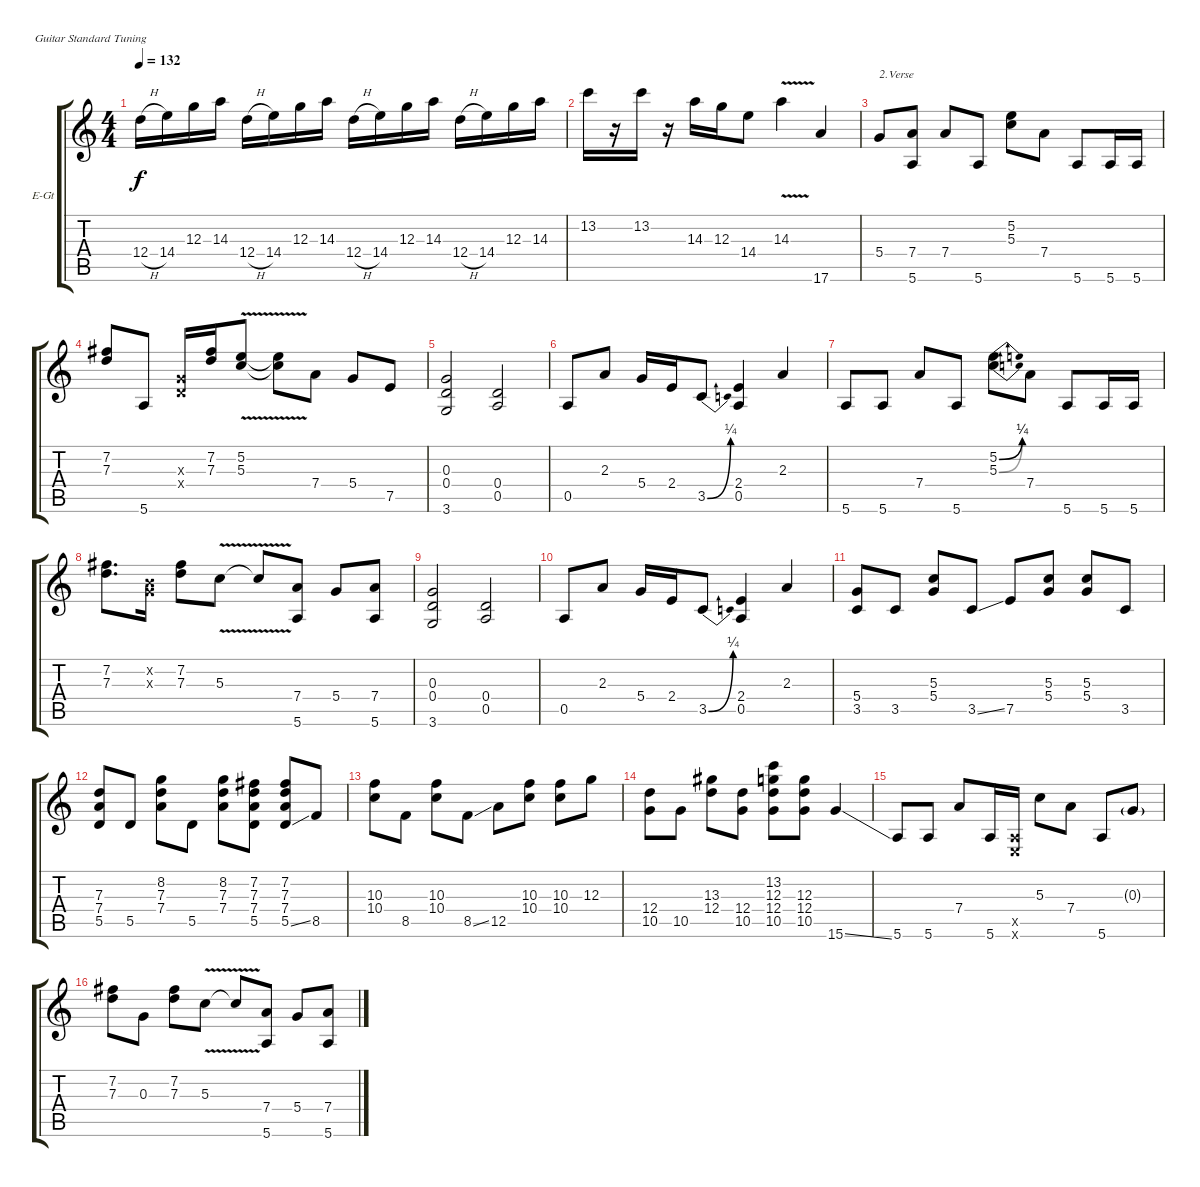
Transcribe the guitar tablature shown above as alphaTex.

\bracketExtendMode groupsimilarinstruments
\firstSystemTrackNameOrientation horizontal
\otherSystemsTrackNameOrientation horizontal
\track ("Paul" "E-Gt") {instrument distortionguitar}
\staff {score tabs}
\tuning (E4 B3 G3 D3 A2 E2)
\ts (4 4)
\tempo 132
\clef g2
\ks c
12.4{h}.16{dy f} 14.4.16 12.3.16 14.3.16 12.4{h}.16 14.4.16 12.3.16 14.3.16 12.4{h}.16 14.4.16 12.3.16 14.3.16 12.4{h}.16 14.4.16 12.3.16 14.3.16 |
13.2.16 r.16 13.2.16 r.16 14.3.16 12.3.16 14.4.8 14.3{v}.4 17.6.4 |
5.4.8{txt "2.Verse"} (7.4 5.6).8 7.4.8 5.6.8 (5.2 5.3).8 7.4.8 5.6.8 5.6.16 5.6.16 |
(7.2 7.3).8 5.6.8 (0.3{x} 0.4{x}).16 (7.2 7.3).16 (5.2{v} 5.3{v}).8 (5.2{v t} 5.3{v t}).8 7.4.8 5.4.8 7.5.8 |
(0.3 0.4 3.6).2 (0.4 0.5).2 |
0.5.8 2.3.8 5.4.16 2.4.16 3.5{be (bend 0 0 60 1)}.8 (2.4 0.5).4 2.3.4 |
5.6.8 5.6.8 7.4.8 5.6.8 (5.2{be (bend 0 0 60 1)} 5.3{be (bend 0 0 60 1)}).8 7.4.8 5.6.8 5.6.16 5.6.16 |
(7.2 7.3).8{d} (0.2{x} 0.3{x}).16 (7.2 7.3).8 5.3{v}.8 5.3{v t}.8 (7.4 5.6).8 5.4.8 (7.4 5.6).8 |
(0.3 0.4 3.6).2 (0.4 0.5).2 |
0.5.8 2.3.8 5.4.16 2.4.16 3.5{be (bend 0 0 60 1)}.8 (2.4 0.5).4 2.3.4 |
(5.4 3.5).8 3.5.8 (5.3 5.4).8 3.5{ss}.8 7.5.8 (5.3 5.4).8 (5.3 5.4).8 3.5.8 |
(7.3 7.4 5.5).8 5.5.8 (8.2 7.3 7.4).8 5.5.8 (8.2 7.3 7.4).8 (7.2 7.3 7.4 5.5).8 (7.2 7.3 7.4 5.5{ss}).8 8.5.8 |
(10.3 10.4).8 8.5.8 (10.3 10.4).8 8.5{ss}.8 12.5.8 (10.3 10.4).8 (10.3 10.4).8 12.3.8 |
(12.4 10.5).8 10.5.8 (13.3 12.4).8 (12.4 10.5).8 (13.2 12.3 12.4 10.5).8 (12.3 12.4 10.5).8 15.6{ss}.4 |
5.6.8 5.6.8 7.4.8 5.6.16 (0.5{x} 0.6{x}).16 5.3.8 7.4.8 5.6.8 0.3{g}.8 |
(7.2 7.3).8 0.3.8 (7.2 7.3).8 5.3{v}.8 5.3{v t}.8 (7.4 5.6).8 5.4.8 (7.4 5.6).8
